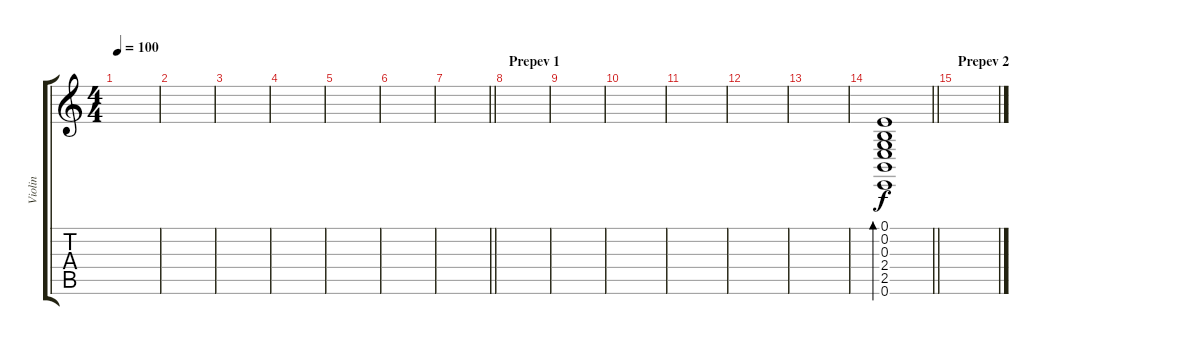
\track ("Violin" "Violin") {instrument stringensemble1}
\staff {score tabs}
\tuning (E4 B3 G3 D3 A2 E2) {hide}
\ts (4 4)
\tempo 100
\clef g2
\ks c
|
|
|
|
|
|
\barLineRight lightlight
|
\section ("" "Prepev 1")
|
|
|
|
|
|
\barLineRight lightlight
(0.1 0.2 0.3 2.4 2.5 0.6).1{bd 480} |
\section ("" "Prepev 2")
